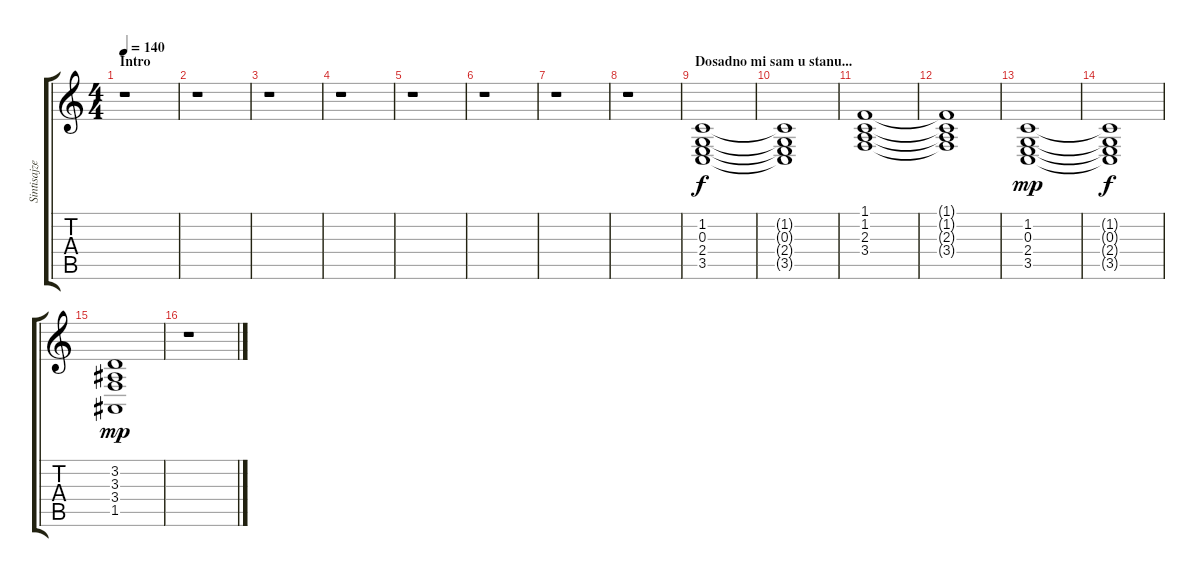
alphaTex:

\track ("Sintisajzer" "Sintisajze") {instrument synthstrings1}
\staff {score tabs}
\tuning (E4 B3 G3 D3 A2 E2) {hide}
\ts (4 4)
\section ("" "Intro")
\tempo 140
\clef g2
\ks c
r.1{dy f instrument synthstrings1} |
r.1 |
r.1 |
r.1 |
r.1 |
r.1 |
r.1 |
r.1 |
\section ("" "Dosadno mi sam u stanu...")
(1.2 0.3 2.4 3.5).1 |
(1.2{t} 0.3{t} 2.4{t} 3.5{t}).1 |
(1.1 1.2 2.3 3.4).1 |
(1.1{t} 1.2{t} 2.3{t} 3.4{t}).1 |
(1.2 0.3 2.4 3.5).1{dy mp} |
(1.2{t} 0.3{t} 2.4{t} 3.5{t}).1{dy f} |
(3.2 3.3 3.4 1.5).1{dy mp} |
r.1
